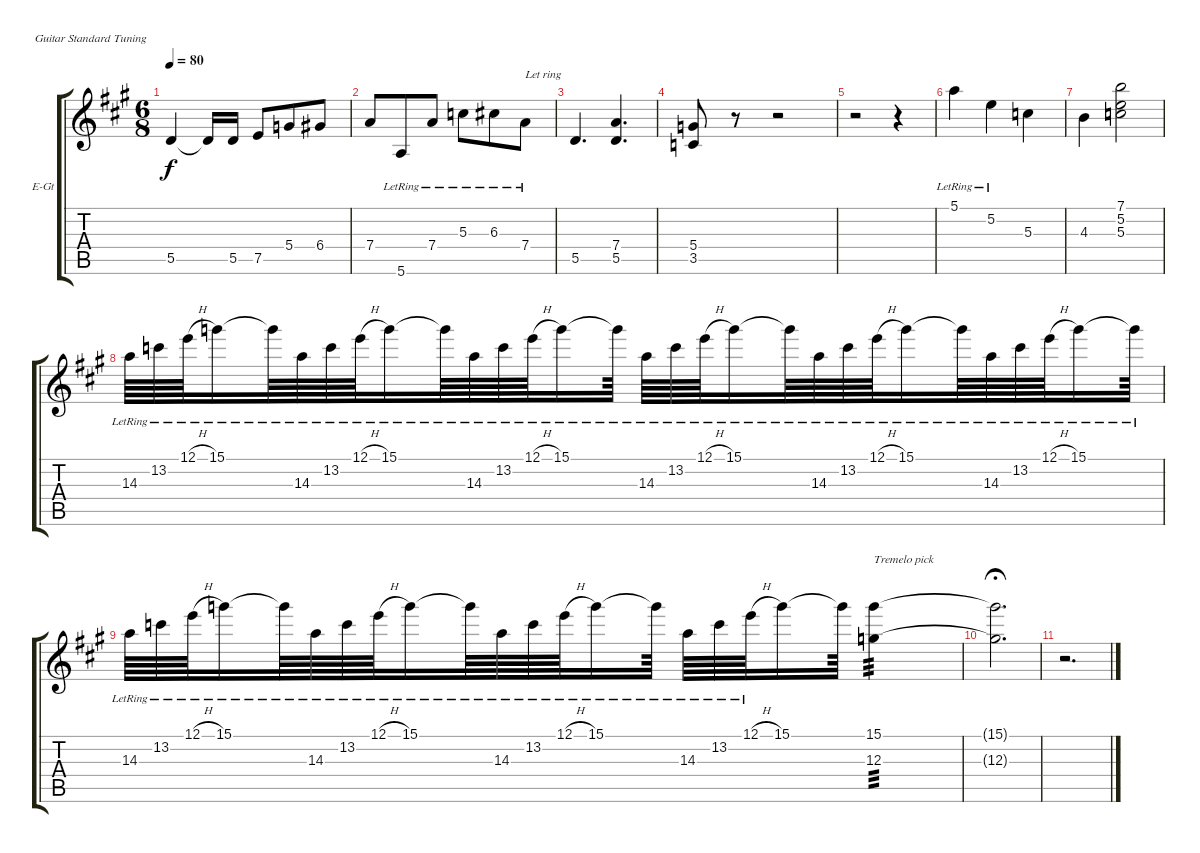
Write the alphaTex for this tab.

\bracketExtendMode groupsimilarinstruments
\firstSystemTrackNameOrientation horizontal
\otherSystemsTrackNameOrientation horizontal
\track ("Gtr. 1" "E-Gt") {instrument overdrivenguitar}
\staff {score tabs}
\tuning (E4 B3 G3 D3 A2 E2)
\ts (6 8)
\tempo 80
\clef g2
\ks a
5.5.4{dy f} 5.5{t}.16 5.5.16 7.5.8 5.4.8 6.4.8 |
7.4.8 5.6{lr}.8 7.4{lr}.8 5.3{lr}.8 6.3{lr}.8 7.4{lr}.8{txt "Let ring"} |
5.5.4{d} (7.4 5.5).4{d} |
(5.4 3.5).8 r.8 r.2 |
r.2 r.4 |
5.1{lr}.4 5.2{lr}.4 5.3.4 |
4.3.4 (7.1 5.2 5.3).2 |
14.3{lr}.64 13.2{lr}.64 12.1{h lr}.64 15.1{lr}.16 15.1{lr t}.64 14.3{lr}.64 13.2{lr}.64 12.1{h lr}.64 15.1{lr}.16 15.1{lr t}.64 14.3{lr}.64 13.2{lr}.64 12.1{h lr}.64 15.1{lr}.16 15.1{lr t}.64 14.3{lr}.64 13.2{lr}.64 12.1{h lr}.64 15.1{lr}.16 15.1{lr t}.64 14.3{lr}.64 13.2{lr}.64 12.1{h lr}.64 15.1{lr}.16 15.1{lr t}.64 14.3{lr}.64 13.2{lr}.64 12.1{h lr}.64 15.1{lr}.16 15.1{lr t}.64 |
14.3{lr}.64 13.2{lr}.64 12.1{h lr}.64 15.1{lr}.16 15.1{lr t}.64 14.3{lr}.64 13.2{lr}.64 12.1{h lr}.64 15.1{lr}.16 15.1{lr t}.64 14.3{lr}.64 13.2{lr}.64 12.1{h lr}.64 15.1{lr}.16 15.1{lr t}.64 14.3{lr}.64 13.2{lr}.64 12.1{h lr}.64 15.1.16 15.1{t}.64 (15.1 12.3).4{txt "Tremelo pick" tp 3} |
(15.1{t} 12.3{t}).2{d fermata (medium 0.6)} |
r.2{d}
